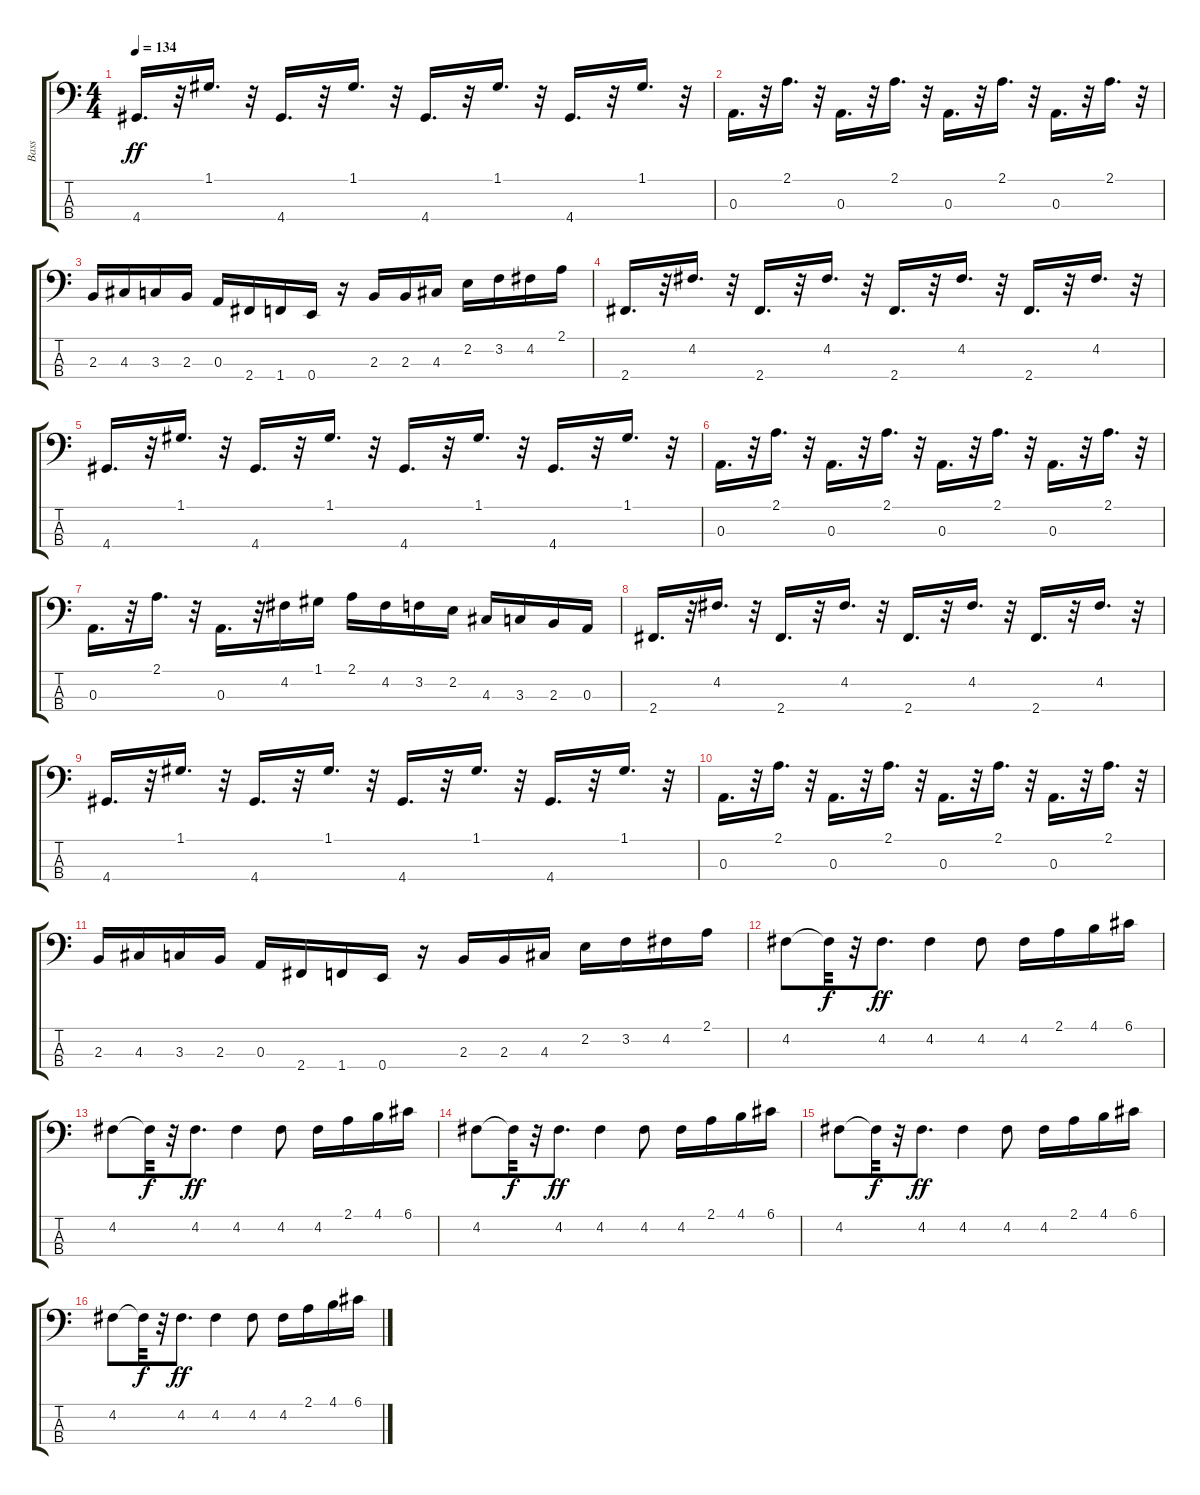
\track ("Bass" "Bass") {instrument synthbass2}
\staff {score tabs}
\tuning (G2 D2 A1 E1) {hide}
\ts (4 4)
\tempo 134
\clef f4
\ks c
4.4.16{d dy ff} r.32 1.1.16{d} r.32 4.4.16{d} r.32 1.1.16{d} r.32 4.4.16{d} r.32 1.1.16{d} r.32 4.4.16{d} r.32 1.1.16{d} r.32 |
0.3.16{d} r.32 2.1.16{d} r.32 0.3.16{d} r.32 2.1.16{d} r.32 0.3.16{d} r.32 2.1.16{d} r.32 0.3.16{d} r.32 2.1.16{d} r.32 |
2.3.16 4.3.16 3.3.16 2.3.16 0.3.16 2.4.16 1.4.16 0.4.16 r.16 2.3.16 2.3.16 4.3.16 2.2.16 3.2.16 4.2.16 2.1.16 |
2.4.16{d} r.32 4.2.16{d} r.32 2.4.16{d} r.32 4.2.16{d} r.32 2.4.16{d} r.32 4.2.16{d} r.32 2.4.16{d} r.32 4.2.16{d} r.32 |
4.4.16{d} r.32 1.1.16{d} r.32 4.4.16{d} r.32 1.1.16{d} r.32 4.4.16{d} r.32 1.1.16{d} r.32 4.4.16{d} r.32 1.1.16{d} r.32 |
0.3.16{d} r.32 2.1.16{d} r.32 0.3.16{d} r.32 2.1.16{d} r.32 0.3.16{d} r.32 2.1.16{d} r.32 0.3.16{d} r.32 2.1.16{d} r.32 |
0.3.16{d} r.32 2.1.16{d} r.32 0.3.16{d} r.32 4.2.16 1.1.16 2.1.16 4.2.16 3.2.16 2.2.16 4.3.16 3.3.16 2.3.16 0.3.16 |
2.4.16{d} r.32 4.2.16{d} r.32 2.4.16{d} r.32 4.2.16{d} r.32 2.4.16{d} r.32 4.2.16{d} r.32 2.4.16{d} r.32 4.2.16{d} r.32 |
4.4.16{d} r.32 1.1.16{d} r.32 4.4.16{d} r.32 1.1.16{d} r.32 4.4.16{d} r.32 1.1.16{d} r.32 4.4.16{d} r.32 1.1.16{d} r.32 |
0.3.16{d} r.32 2.1.16{d} r.32 0.3.16{d} r.32 2.1.16{d} r.32 0.3.16{d} r.32 2.1.16{d} r.32 0.3.16{d} r.32 2.1.16{d} r.32 |
2.3.16 4.3.16 3.3.16 2.3.16 0.3.16 2.4.16 1.4.16 0.4.16 r.16 2.3.16 2.3.16 4.3.16 2.2.16 3.2.16 4.2.16 2.1.16 |
4.2.8 4.2{t}.32{dy f} r.32 4.2.8{d dy ff} 4.2.4 4.2.8 4.2.16 2.1.16 4.1.16 6.1.16 |
4.2.8 4.2{t}.32{dy f} r.32 4.2.8{d dy ff} 4.2.4 4.2.8 4.2.16 2.1.16 4.1.16 6.1.16 |
4.2.8 4.2{t}.32{dy f} r.32 4.2.8{d dy ff} 4.2.4 4.2.8 4.2.16 2.1.16 4.1.16 6.1.16 |
4.2.8 4.2{t}.32{dy f} r.32 4.2.8{d dy ff} 4.2.4 4.2.8 4.2.16 2.1.16 4.1.16 6.1.16 |
4.2.8 4.2{t}.32{dy f} r.32 4.2.8{d dy ff} 4.2.4 4.2.8 4.2.16 2.1.16 4.1.16 6.1.16
